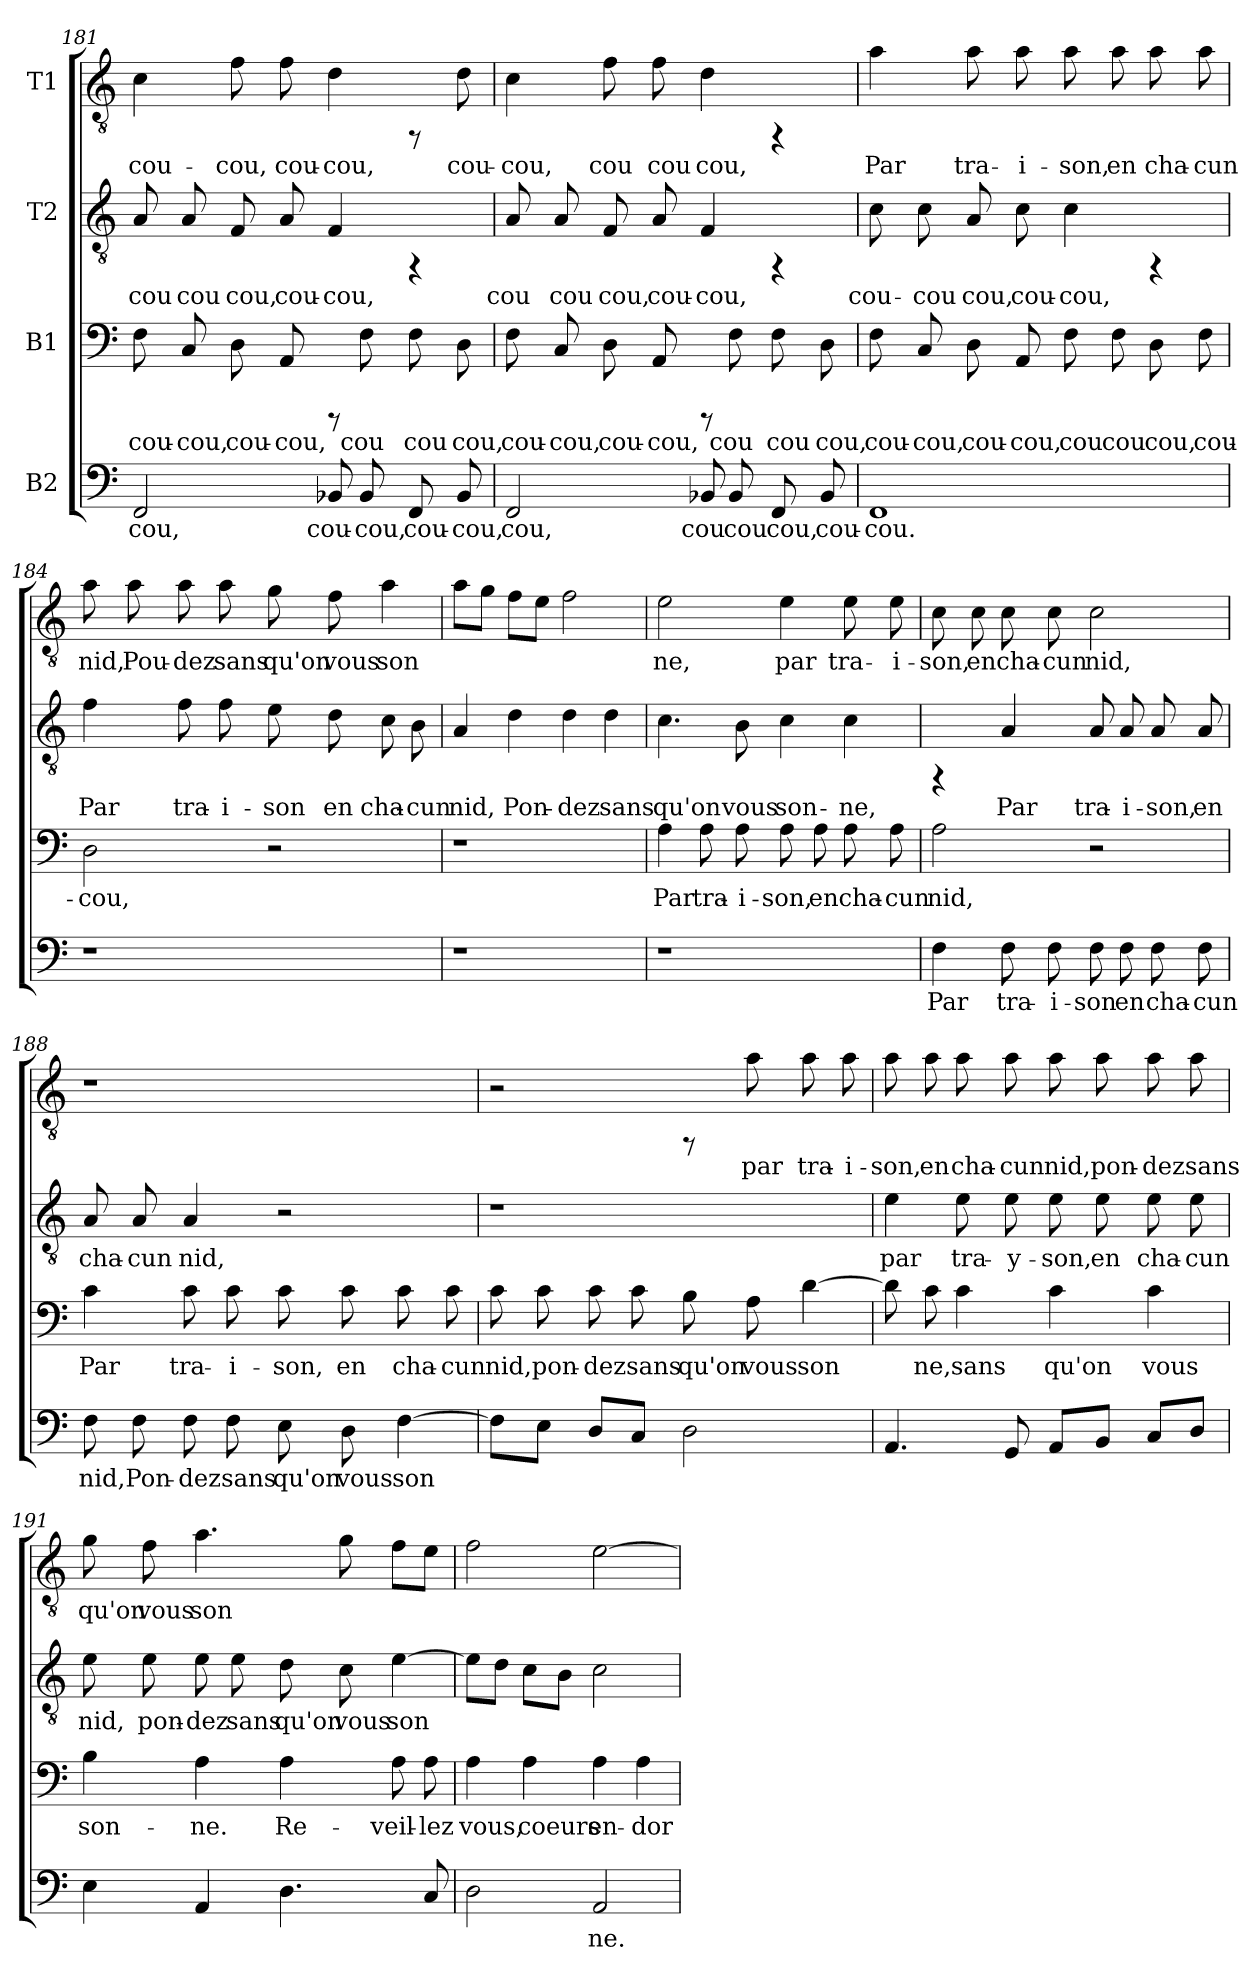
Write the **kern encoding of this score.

**kern	**text	**kern	**text	**kern	**text	**kern	**text
*part4	*part4	*part3	*part3	*part2	*part2	*part1	*part1
*staff4	*staff4	*staff3	*staff3	*staff2	*staff2	*staff1	*staff1
*I"B2	*	*I"B1	*	*I"T2	*	*I"T1	*
*clefF4	*	*clefF4	*	*clefGv2	*	*clefGv2	*
*k[]	*	*k[]	*	*k[]	*	*k[]	*
*C:	*	*C:	*	*C:	*	*C:	*
=181	=181	=181	=181	=181	=181	=181	=181
!	!LO:LY:b:cj	!	!LO:LY:b:cj	!	!LO:LY:b:cj	!	!LO:LY:b:cj
2FF/	-cou,	8F\	cou-	8A/	cou	4c\	cou-
!	!	!	!LO:LY:b:cj	!	!LO:LY:b:cj	!	!
.	.	8C/	-cou,	8A/	cou	.	.
!	!	!	!LO:LY:b:cj	!	!LO:LY:b:cj	!	!LO:LY:b:cj
.	.	8D\	cou-	8F/	cou,	8f\	-cou,
!	!	!	!LO:LY:b:cj	!	!LO:LY:b:cj	!	!LO:LY:b:cj
.	.	8AA/	-cou,	8A/	cou-	8f\	cou-
!	!LO:LY:b:cj	!	!	!	!LO:LY:b:cj	!	!LO:LY:b:cj
8BB-X/	cou-	8rCCC	.	4F/	-cou,	4d\	-cou,
!	!LO:LY:b:cj	!	!LO:LY:b:cj	!	!	!	!
8BB-/	-cou,	8F\	cou	.	.	.	.
!	!LO:LY:b:cj	!	!LO:LY:b:cj	!	!	!	!
8FF/	cou-	8F\	cou	4rFF	.	8rFF	.
!	!LO:LY:b:cj	!	!LO:LY:b:cj	!	!	!	!LO:LY:b:cj
8BB-/	-cou,	8D\	cou,	.	.	8d\	cou-
!!LO:PB:g=z
=182	=182	=182	=182	=182	=182	=182	=182
!	!LO:LY:b:cj	!	!LO:LY:b:cj	!	!LO:LY:b:cj	!	!LO:LY:b:cj
2FF/	cou,	8F\	cou-	8A/	cou	4c\	-cou,
!	!	!	!LO:LY:b:cj	!	!LO:LY:b:cj	!	!
.	.	8C/	-cou,	8A/	cou	.	.
!	!	!	!LO:LY:b:cj	!	!LO:LY:b:cj	!	!LO:LY:b:cj
.	.	8D\	cou-	8F/	cou,	8f\	cou
!	!	!	!LO:LY:b:cj	!	!LO:LY:b:cj	!	!LO:LY:b:cj
.	.	8AA/	-cou,	8A/	cou-	8f\	cou
!	!LO:LY:b:cj	!	!	!	!LO:LY:b:cj	!	!LO:LY:b:cj
8BB-X/	cou	8rCCC	.	4F/	-cou,	4d\	cou,
!	!LO:LY:b:cj	!	!LO:LY:b:cj	!	!	!	!
8BB-/	cou	8F\	cou	.	.	.	.
!	!LO:LY:b:cj	!	!LO:LY:b:cj	!	!	!	!
8FF/	cou,	8F\	cou	4rFF	.	4rFF	.
!	!LO:LY:b:cj	!	!LO:LY:b:cj	!	!	!	!
8BB-/	cou-	8D\	cou,	.	.	.	.
=183	=183	=183	=183	=183	=183	=183	=183
!	!LO:LY:b:cj	!	!LO:LY:b:cj	!	!LO:LY:b:cj	!	!LO:LY:b:cj
1FF	-cou.	8F\	cou-	8c\	cou-	4a\	Par
!	!	!	!LO:LY:b:cj	!	!LO:LY:b:cj	!	!
.	.	8C/	-cou,	8c\	-cou	.	.
!	!	!	!LO:LY:b:cj	!	!LO:LY:b:cj	!	!LO:LY:b:cj
.	.	8D\	cou-	8A/	cou,	8a\	tra-
!	!	!	!LO:LY:b:cj	!	!LO:LY:b:cj	!	!LO:LY:b:cj
.	.	8AA/	-cou,	8c\	cou-	8a\	-i-
!	!	!	!LO:LY:b:cj	!	!LO:LY:b:cj	!	!LO:LY:b:cj
.	.	8F\	cou	4c\	-cou,	8a\	-son,
!	!	!	!LO:LY:b:cj	!	!	!	!LO:LY:b:cj
.	.	8F\	cou	.	.	8a\	en
!	!	!	!LO:LY:b:cj	!	!	!	!LO:LY:b:cj
.	.	8D\	cou,	4rFF	.	8a\	cha-
!	!	!	!LO:LY:b:cj	!	!	!	!LO:LY:b:cj
.	.	8F\	cou-	.	.	8a\	-cun
=184	=184	=184	=184	=184	=184	=184	=184
!	!	!	!LO:LY:b:cj	!	!LO:LY:b:cj	!	!LO:LY:b:cj
1r	.	2D\	-cou,	4f\	Par	8a\	nid,
!	!	!	!	!	!	!	!LO:LY:b:cj
.	.	.	.	.	.	8a\	Pou-
!	!	!	!	!	!LO:LY:b:cj	!	!LO:LY:b:cj
.	.	.	.	8f\	tra-	8a\	-dez
!	!	!	!	!	!LO:LY:b:cj	!	!LO:LY:b:cj
.	.	.	.	8f\	-i-	8a\	sans
!	!	!	!	!	!LO:LY:b:cj	!	!LO:LY:b:cj
.	.	2r	.	8e\	-son	8g\	qu'on
!	!	!	!	!	!LO:LY:b:cj	!	!LO:LY:b:cj
.	.	.	.	8d\	en	8f\	vous
!	!	!	!	!	!LO:LY:b:cj	!	!LO:LY:b:cj
.	.	.	.	8c\	cha-	4a\	son-
!	!	!	!	!	!LO:LY:b:cj	!	!
.	.	.	.	8B\	-cun	.	.
!!LO:LB:g=z
=185	=185	=185	=185	=185	=185	=185	=185
!	!	!	!	!	!LO:LY:b:cj	!	!LO:LY:b:cj
1r	.	1r	.	4A/	nid,	8a\L	--
!	!	!	!	!	!	!	!LO:LY:b:cj
.	.	.	.	.	.	8g\J	--
!	!	!	!	!	!LO:LY:b:cj	!	!LO:LY:b:cj
.	.	.	.	4d\	Pon-	8f\L	--
!	!	!	!	!	!	!	!LO:LY:b:cj
.	.	.	.	.	.	8e\J	--
!	!	!	!	!	!LO:LY:b:cj	!	!LO:LY:b:cj
.	.	.	.	4d\	-dez	2f\	--
!	!	!	!	!	!LO:LY:b:cj	!	!
.	.	.	.	4d\	sans	.	.
=186	=186	=186	=186	=186	=186	=186	=186
!	!	!	!LO:LY:b:cj	!	!LO:LY:b:cj	!	!LO:LY:b:cj
1r	.	4A\	Par	4.c\	qu'on	2e\	-ne,
!	!	!	!LO:LY:b:cj	!	!	!	!
.	.	8A\	tra-	.	.	.	.
!	!	!	!LO:LY:b:cj	!	!LO:LY:b:cj	!	!
.	.	8A\	-i-	8B\	vous	.	.
!	!	!	!LO:LY:b:cj	!	!LO:LY:b:cj	!	!LO:LY:b:cj
.	.	8A\	-son,	4c\	son-	4e\	par
!	!	!	!LO:LY:b:cj	!	!	!	!
.	.	8A\	en	.	.	.	.
!	!	!	!LO:LY:b:cj	!	!LO:LY:b:cj	!	!LO:LY:b:cj
.	.	8A\	cha-	4c\	-ne,	8e\	tra-
!	!	!	!LO:LY:b:cj	!	!	!	!LO:LY:b:cj
.	.	8A\	-cun	.	.	8e\	-i-
=187	=187	=187	=187	=187	=187	=187	=187
!	!LO:LY:b:cj	!	!LO:LY:b:cj	!	!	!	!LO:LY:b:cj
4F\	Par	2A\	nid,	4rFF	.	8c\	-son,
!	!	!	!	!	!	!	!LO:LY:b:cj
.	.	.	.	.	.	8c\	en
!	!LO:LY:b:cj	!	!	!	!LO:LY:b:cj	!	!LO:LY:b:cj
8F\	tra-	.	.	4A/	Par	8c\	cha-
!	!LO:LY:b:cj	!	!	!	!	!	!LO:LY:b:cj
8F\	-i-	.	.	.	.	8c\	-cun
!	!LO:LY:b:cj	!	!	!	!LO:LY:b:cj	!	!LO:LY:b:cj
8F\	-son	2r	.	8A/	tra-	2c\	nid,
!	!LO:LY:b:cj	!	!	!	!LO:LY:b:cj	!	!
8F\	en	.	.	8A/	-i-	.	.
!	!LO:LY:b:cj	!	!	!	!LO:LY:b:cj	!	!
8F\	cha-	.	.	8A/	-son,	.	.
!	!LO:LY:b:cj	!	!	!	!LO:LY:b:cj	!	!
8F\	-cun	.	.	8A/	en	.	.
!!LO:LB:g=z
=188	=188	=188	=188	=188	=188	=188	=188
!	!LO:LY:b:cj	!	!LO:LY:b:cj	!	!LO:LY:b:cj	!	!
8F\	nid,	4c\	Par	8A/	cha-	1r	.
!	!LO:LY:b:cj	!	!	!	!LO:LY:b:cj	!	!
8F\	Pon-	.	.	8A/	-cun	.	.
!	!LO:LY:b:cj	!	!LO:LY:b:cj	!	!LO:LY:b:cj	!	!
8F\	-dez	8c\	tra-	4A/	nid,	.	.
!	!LO:LY:b:cj	!	!LO:LY:b:cj	!	!	!	!
8F\	sans	8c\	-i-	.	.	.	.
!	!LO:LY:b:cj	!	!LO:LY:b:cj	!	!	!	!
8E\	qu'on	8c\	-son,	2r	.	.	.
!	!LO:LY:b:cj	!	!LO:LY:b:cj	!	!	!	!
8D\	vous	8c\	en	.	.	.	.
!	!LO:LY:b:cj	!	!LO:LY:b:cj	!	!	!	!
[>4F\	son-	8c\	cha-	.	.	.	.
!	!	!	!LO:LY:b:cj	!	!	!	!
.	.	8c\	-cun	.	.	.	.
=189	=189	=189	=189	=189	=189	=189	=189
!	!LO:LY:b:cj	!	!LO:LY:b:cj	!	!	!	!
8F\L]	--	8c\	nid,	1r	.	2r	.
!	!LO:LY:b:cj	!	!LO:LY:b:cj	!	!	!	!
8E\J	--	8c\	pon-	.	.	.	.
!	!LO:LY:b:cj	!	!LO:LY:b:cj	!	!	!	!
8D/L	--	8c\	-dez	.	.	.	.
!	!LO:LY:b:cj	!	!LO:LY:b:cj	!	!	!	!
8C/J	--	8c\	sans	.	.	.	.
!	!LO:LY:b:cj	!	!LO:LY:b:cj	!	!	!	!
2D\	--	8B\	qu'on	.	.	8rFF	.
!	!	!	!LO:LY:b:cj	!	!	!	!LO:LY:b:cj
.	.	8A\	vous	.	.	8a\	par
!	!	!	!LO:LY:b:cj	!	!	!	!LO:LY:b:cj
.	.	[>4d\	son-	.	.	8a\	tra-
!	!	!	!	!	!	!	!LO:LY:b:cj
.	.	.	.	.	.	8a\	-i-
=190	=190	=190	=190	=190	=190	=190	=190
!	!LO:LY:b:cj	!	!LO:LY:b:cj	!	!LO:LY:b:cj	!	!LO:LY:b:cj
4.AA/	--	8d\]	--	4e\	par	8a\	-son,
!	!	!	!LO:LY:b:cj	!	!	!	!LO:LY:b:cj
.	.	8c\	-ne,	.	.	8a\	en
!	!	!	!LO:LY:b:cj	!	!LO:LY:b:cj	!	!LO:LY:b:cj
.	.	4c\	sans	8e\	tra-	8a\	cha-
!	!LO:LY:b:cj	!	!	!	!LO:LY:b:cj	!	!LO:LY:b:cj
8GG/	--	.	.	8e\	-y-	8a\	-cun
!	!LO:LY:b:cj	!	!LO:LY:b:cj	!	!LO:LY:b:cj	!	!LO:LY:b:cj
8AA/L	--	4c\	qu'on	8e\	-son,	8a\	nid,
!	!LO:LY:b:cj	!	!	!	!LO:LY:b:cj	!	!LO:LY:b:cj
8BB/J	--	.	.	8e\	en	8a\	pon-
!	!LO:LY:b:cj	!	!LO:LY:b:cj	!	!LO:LY:b:cj	!	!LO:LY:b:cj
8C/L	--	4c\	vous	8e\	cha-	8a\	-dez
!	!LO:LY:b:cj	!	!	!	!LO:LY:b:cj	!	!LO:LY:b:cj
8D/J	--	.	.	8e\	-cun	8a\	sans
!!LO:PB:g=z
=191	=191	=191	=191	=191	=191	=191	=191
!	!LO:LY:b:cj	!	!LO:LY:b:cj	!	!LO:LY:b:cj	!	!LO:LY:b:cj
4E\	--	4B\	son-	8e\	nid,	8g\	qu'on
!	!	!	!	!	!LO:LY:b:cj	!	!LO:LY:b:cj
.	.	.	.	8e\	pon-	8f\	vous
!	!LO:LY:b:cj	!	!LO:LY:b:cj	!	!LO:LY:b:cj	!	!LO:LY:b:cj
4AA/	--	4A\	-ne.	8e\	-dez	4.a\	son-
!	!	!	!	!	!LO:LY:b:cj	!	!
.	.	.	.	8e\	sans	.	.
!	!LO:LY:b:cj	!	!LO:LY:b:cj	!	!LO:LY:b:cj	!	!
4.D\	--	4A\	Re-	8d\	qu'on	.	.
!	!	!	!	!	!LO:LY:b:cj	!	!LO:LY:b:cj
.	.	.	.	8c\	vous	8g\	--
!	!	!	!LO:LY:b:cj	!	!LO:LY:b:cj	!	!LO:LY:b:cj
.	.	8A\	-veil-	[>4e\	son-	8f\L	--
!	!LO:LY:b:cj	!	!LO:LY:b:cj	!	!	!	!LO:LY:b:cj
8C/	--	8A\	-lez	.	.	8e\J	--
=192	=192	=192	=192	=192	=192	=192	=192
!	!LO:LY:b:cj	!	!LO:LY:b:cj	!	!LO:LY:b:cj	!	!LO:LY:b:cj
2D\	--	4A\	vous,	8e\L]	--	2f\	--
!	!	!	!	!	!LO:LY:b:cj	!	!
.	.	.	.	8d\J	--	.	.
!	!	!	!LO:LY:b:cj	!	!LO:LY:b:cj	!	!
.	.	4A\	coeurs	8c\L	--	.	.
!	!	!	!	!	!LO:LY:b:cj	!	!
.	.	.	.	8B\J	--	.	.
!	!LO:LY:b:cj	!	!LO:LY:b:cj	!	!LO:LY:b:cj	!	!LO:LY:b:cj
2AA/	-ne.	4A\	en-	2c\	--	[>2e\	--
!	!	!	!LO:LY:b:cj	!	!	!	!
.	.	4A\	-dor-	.	.	.	.
=	=	=	=	=	=	=	=
*-	*-	*-	*-	*-	*-	*-	*-
